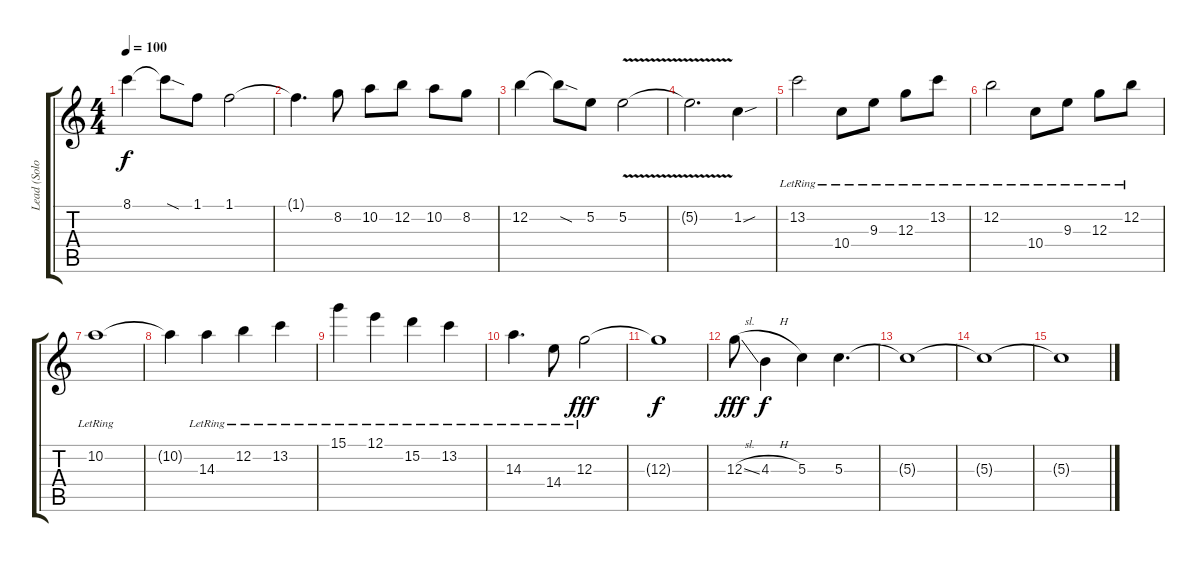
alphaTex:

\track ("Lead (Solo)" "Lead (Solo") {instrument distortionguitar}
\staff {score tabs}
\tuning (E4 B3 G3 D3 A2 E2) {hide}
\ts (4 4)
\tempo 100
\clef g2
\ks c
8.1.4{dy f} 8.1{sod t}.8 1.1.8 1.1.2 |
1.1{t}.4{d} 8.2.8 10.2.8 12.2.8 10.2.8 8.2.8 |
12.2.4 12.2{sod t}.8 5.2.8 5.2{v}.2 |
5.2{t}.2{d} 1.2{sou}.4 |
13.2{lr}.2 10.4{lr}.8 9.3{lr}.8 12.3{lr}.8 13.2{lr}.8 |
12.2{lr}.2 10.4{lr}.8 9.3{lr}.8 12.3{lr}.8 12.2{lr}.8 |
10.2{lr}.1 |
10.2{t}.4 14.3{lr}.4 12.2{lr}.4 13.2{lr}.4 |
15.1{lr}.4 12.1{lr}.4 15.2{lr}.4 13.2{lr}.4 |
14.3{lr}.4{d} 14.4{lr}.8 12.3{lr}.2{dy fff} |
12.3{t}.1{dy f} |
12.3{sl}.8{dy fff} 4.3{h}.4{dy f} 5.3.4 5.3.4{d} |
5.3{t}.1 |
5.3{t}.1 |
5.3{t}.1
